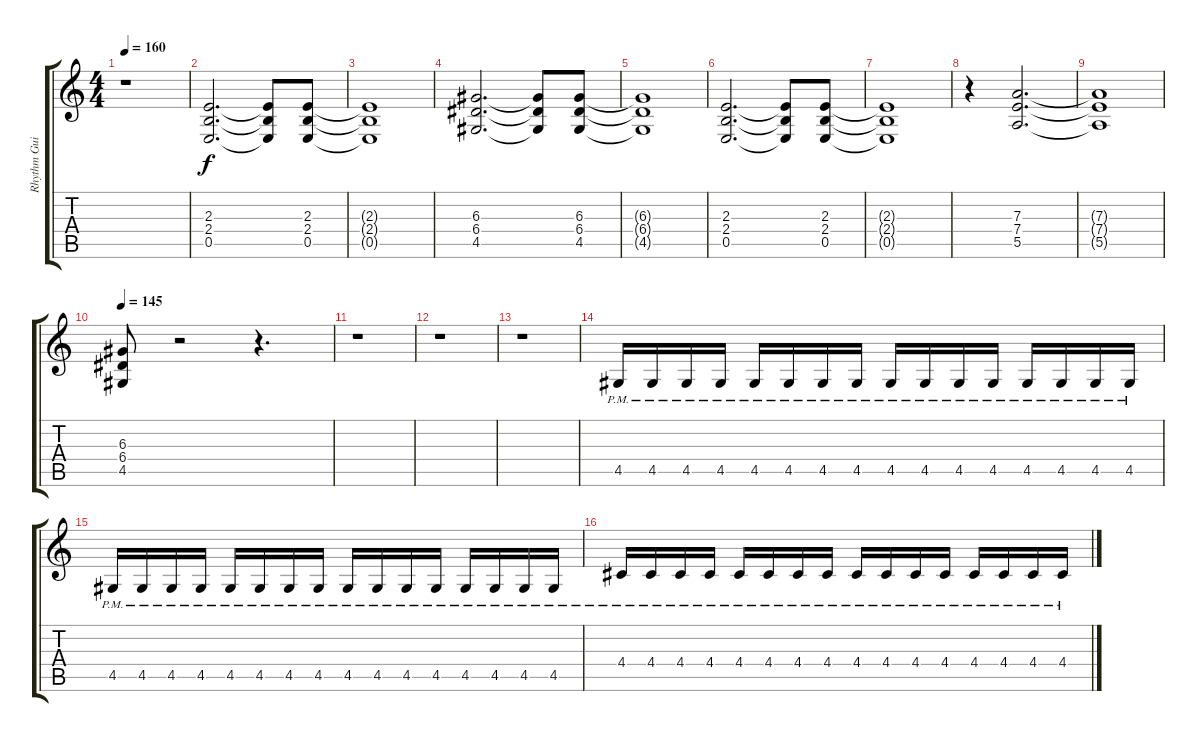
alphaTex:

\track ("Rhythm Guitar" "Rhythm Gui") {instrument distortionguitar}
\staff {score tabs}
\tuning (B3 Gb3 D3 A2 E2 B1) {hide}
\ts (4 4)
\tempo 160
\clef g2
\ks c
r.1{dy f} |
(2.3 2.4 0.5).2{d instrument distortionguitar} (2.3{t} 2.4{t} 0.5{t}).8 (2.3 2.4 0.5).8 |
(2.3{t} 2.4{t} 0.5{t}).1 |
(6.3 6.4 4.5).2{d} (6.3{t} 6.4{t} 4.5{t}).8 (6.3 6.4 4.5).8 |
(6.3{t} 6.4{t} 4.5{t}).1 |
(2.3 2.4 0.5).2{d} (2.3{t} 2.4{t} 0.5{t}).8 (2.3 2.4 0.5).8 |
(2.3{t} 2.4{t} 0.5{t}).1 |
r.4 (7.3 7.4 5.5).2{d} |
(7.3{t} 7.4{t} 5.5{t}).1 |
\tempo 145
(6.3 6.4 4.5).8 r.2 r.4{d} |
r.1 |
r.1 |
r.1 |
4.5{pm}.16 4.5{pm}.16 4.5{pm}.16 4.5{pm}.16 4.5{pm}.16 4.5{pm}.16 4.5{pm}.16 4.5{pm}.16 4.5{pm}.16 4.5{pm}.16 4.5{pm}.16 4.5{pm}.16 4.5{pm}.16 4.5{pm}.16 4.5{pm}.16 4.5{pm}.16 |
4.5{pm}.16 4.5{pm}.16 4.5{pm}.16 4.5{pm}.16 4.5{pm}.16 4.5{pm}.16 4.5{pm}.16 4.5{pm}.16 4.5{pm}.16 4.5{pm}.16 4.5{pm}.16 4.5{pm}.16 4.5{pm}.16 4.5{pm}.16 4.5{pm}.16 4.5{pm}.16 |
4.4{pm}.16 4.4{pm}.16 4.4{pm}.16 4.4{pm}.16 4.4{pm}.16 4.4{pm}.16 4.4{pm}.16 4.4{pm}.16 4.4{pm}.16 4.4{pm}.16 4.4{pm}.16 4.4{pm}.16 4.4{pm}.16 4.4{pm}.16 4.4{pm}.16 4.4{pm}.16
